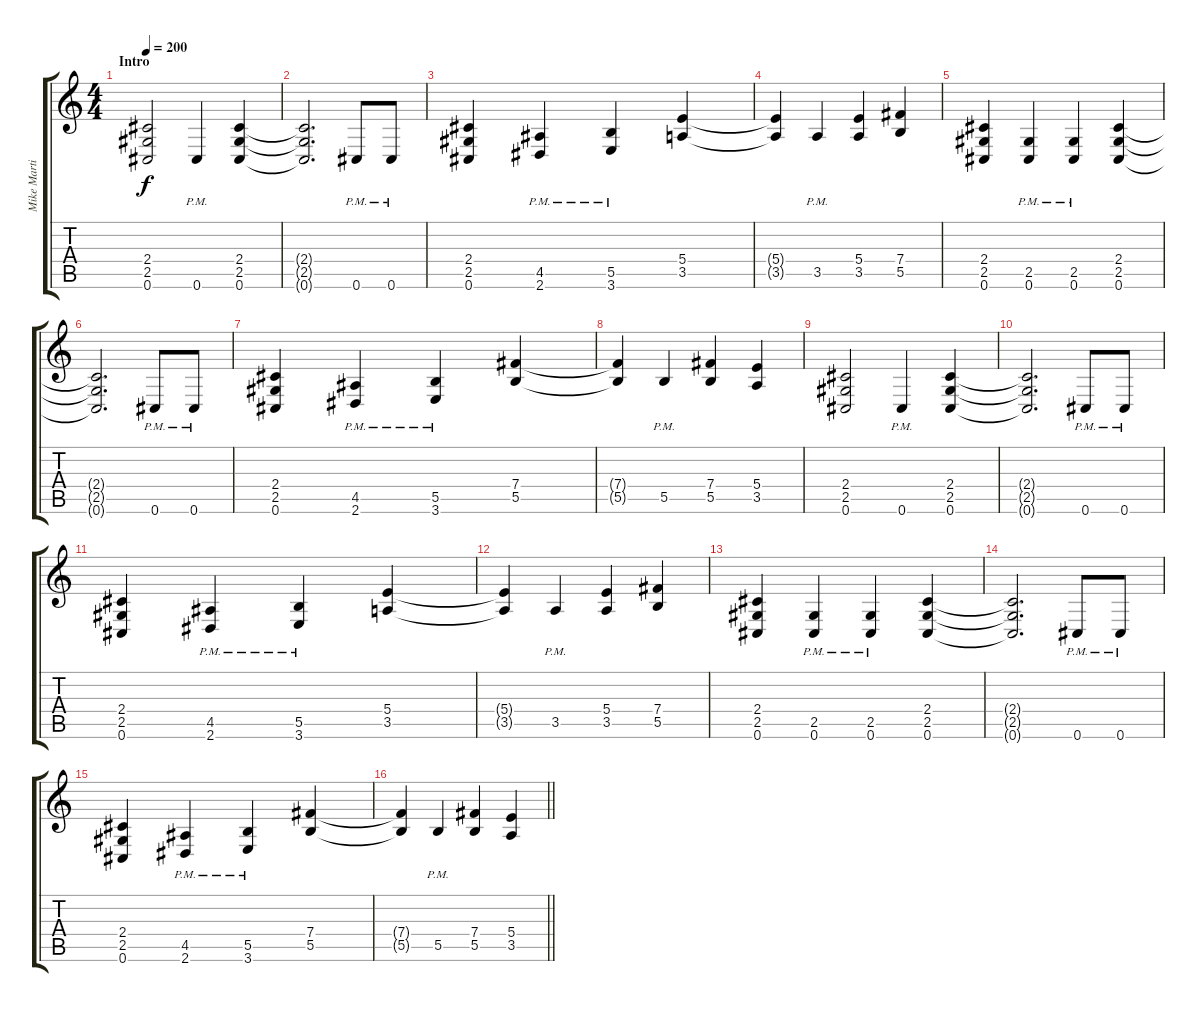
\track ("Mike Martin" "Mike Marti") {instrument distortionguitar}
\staff {score tabs}
\tuning (Db4 Ab3 E3 B2 Gb2 Db2) {hide}
\ts (4 4)
\section ("" "Intro")
\tempo 200
\clef g2
\ks c
(2.4 2.5 0.6).2{dy f instrument distortionguitar} 0.6{pm}.4 (2.4 2.5 0.6).4 |
(2.4{t} 2.5{t} 0.6{t}).2{d} 0.6{pm}.8 0.6{pm}.8 |
(2.4 2.5 0.6).4 (4.5{pm} 2.6{pm}).4 (5.5{pm} 3.6{pm}).4 (5.4 3.5).4 |
(5.4{t} 3.5{t}).4 3.5{pm}.4 (5.4 3.5).4 (7.4 5.5).4 |
(2.4 2.5 0.6).4 (2.5{pm} 0.6{pm}).4 (2.5{pm} 0.6{pm}).4 (2.4 2.5 0.6).4 |
(2.4{t} 2.5{t} 0.6{t}).2{d} 0.6{pm}.8 0.6{pm}.8 |
(2.4 2.5 0.6).4 (4.5{pm} 2.6{pm}).4 (5.5{pm} 3.6{pm}).4 (7.4 5.5).4 |
(7.4{t} 5.5{t}).4 5.5{pm}.4 (7.4 5.5).4 (5.4 3.5).4 |
(2.4 2.5 0.6).2 0.6{pm}.4 (2.4 2.5 0.6).4 |
(2.4{t} 2.5{t} 0.6{t}).2{d} 0.6{pm}.8 0.6{pm}.8 |
(2.4 2.5 0.6).4 (4.5{pm} 2.6{pm}).4 (5.5{pm} 3.6{pm}).4 (5.4 3.5).4 |
(5.4{t} 3.5{t}).4 3.5{pm}.4 (5.4 3.5).4 (7.4 5.5).4 |
(2.4 2.5 0.6).4 (2.5{pm} 0.6{pm}).4 (2.5{pm} 0.6{pm}).4 (2.4 2.5 0.6).4 |
(2.4{t} 2.5{t} 0.6{t}).2{d} 0.6{pm}.8 0.6{pm}.8 |
(2.4 2.5 0.6).4 (4.5{pm} 2.6{pm}).4 (5.5{pm} 3.6{pm}).4 (7.4 5.5).4 |
\barLineRight lightlight
(7.4{t} 5.5{t}).4 5.5{pm}.4 (7.4 5.5).4 (5.4 3.5).4
